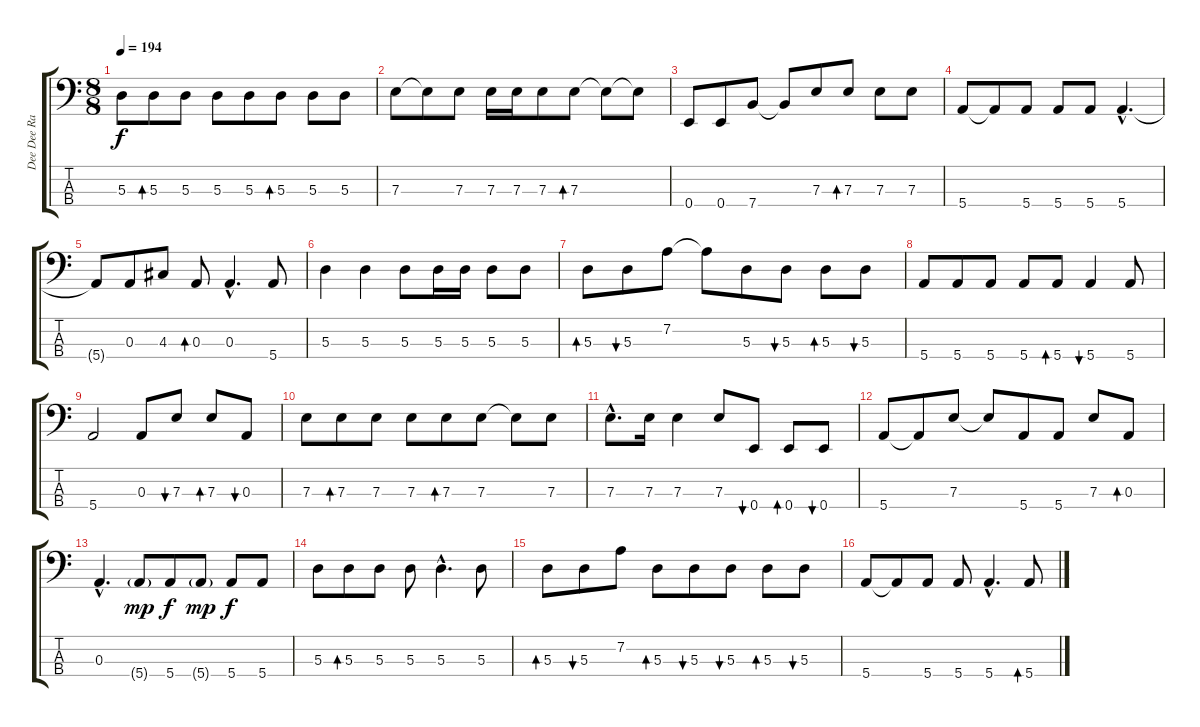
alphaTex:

\track ("Dee Dee Ramone - Bass" "Dee Dee Ra") {instrument electricbasspick}
\staff {score tabs}
\tuning (G2 D2 A1 E1) {hide}
\ts (8 8)
\tempo 194
\clef f4
\ks c
5.3.8{dy f} 5.3.8{bd 240} 5.3.8 5.3.8 5.3.8 5.3.8{bd 240} 5.3.8 5.3.8 |
7.3.8 7.3{t}.8 7.3.8 7.3.16 7.3.16 7.3.8 7.3.8{bd 240} 7.3{t}.8 7.3{t}.8 |
0.4.8 0.4.8 7.4.8 7.4{t}.8 7.3.8 7.3.8{bd 240} 7.3.8 7.3.8 |
5.4.8 5.4{t}.8 5.4.8 5.4.8 5.4.8 5.4{hac}.4{d} |
5.4{t}.8 0.3.8 4.3.8 0.3.8{bd 240} 0.3{hac}.4{d} 5.4.8 |
5.3.4 5.3.4 5.3.8 5.3.16 5.3.16 5.3.8 5.3.8 |
5.3.8{bd 240} 5.3.8{bu 240} 7.2.8 7.2{t}.8 5.3.8 5.3.8{bu 240} 5.3.8{bd 240} 5.3.8{bu 240} |
5.4.8 5.4.8 5.4.8 5.4.8 5.4.8{bd 240} 5.4.4{bu 240} 5.4.8 |
5.4.2 0.3.8 7.3.8{bu 240} 7.3.8{bd 240} 0.3.8{bu 240} |
7.3.8 7.3.8{bd 240} 7.3.8 7.3.8 7.3.8{bd 240} 7.3.8 7.3{t}.8 7.3.8 |
7.3{hac}.8{d} 7.3.16 7.3.4 7.3.8 0.4.8{bu 240} 0.4.8{bd 240} 0.4.8{bu 240} |
5.4.8 5.4{t}.8 7.3.8 7.3{t}.8 5.4.8 5.4.8 7.3.8 0.3.8{bd 240} |
0.3{hac}.4{d} 5.4{g}.8{dy mp} 5.4.8{dy f} 5.4{g}.8{dy mp} 5.4.8{dy f} 5.4.8 |
5.3.8 5.3.8{bd 240} 5.3.8 5.3.8 5.3{hac}.4{d} 5.3.8 |
5.3.8{bd 240} 5.3.8{bu 240} 7.2.8 5.3.8{bd 240} 5.3.8{bu 240} 5.3.8{bu 240} 5.3.8{bd 240} 5.3.8{bu 240} |
5.4.8 5.4{t}.8 5.4.8 5.4.8 5.4{hac}.4{d} 5.4.8{bd 240}
